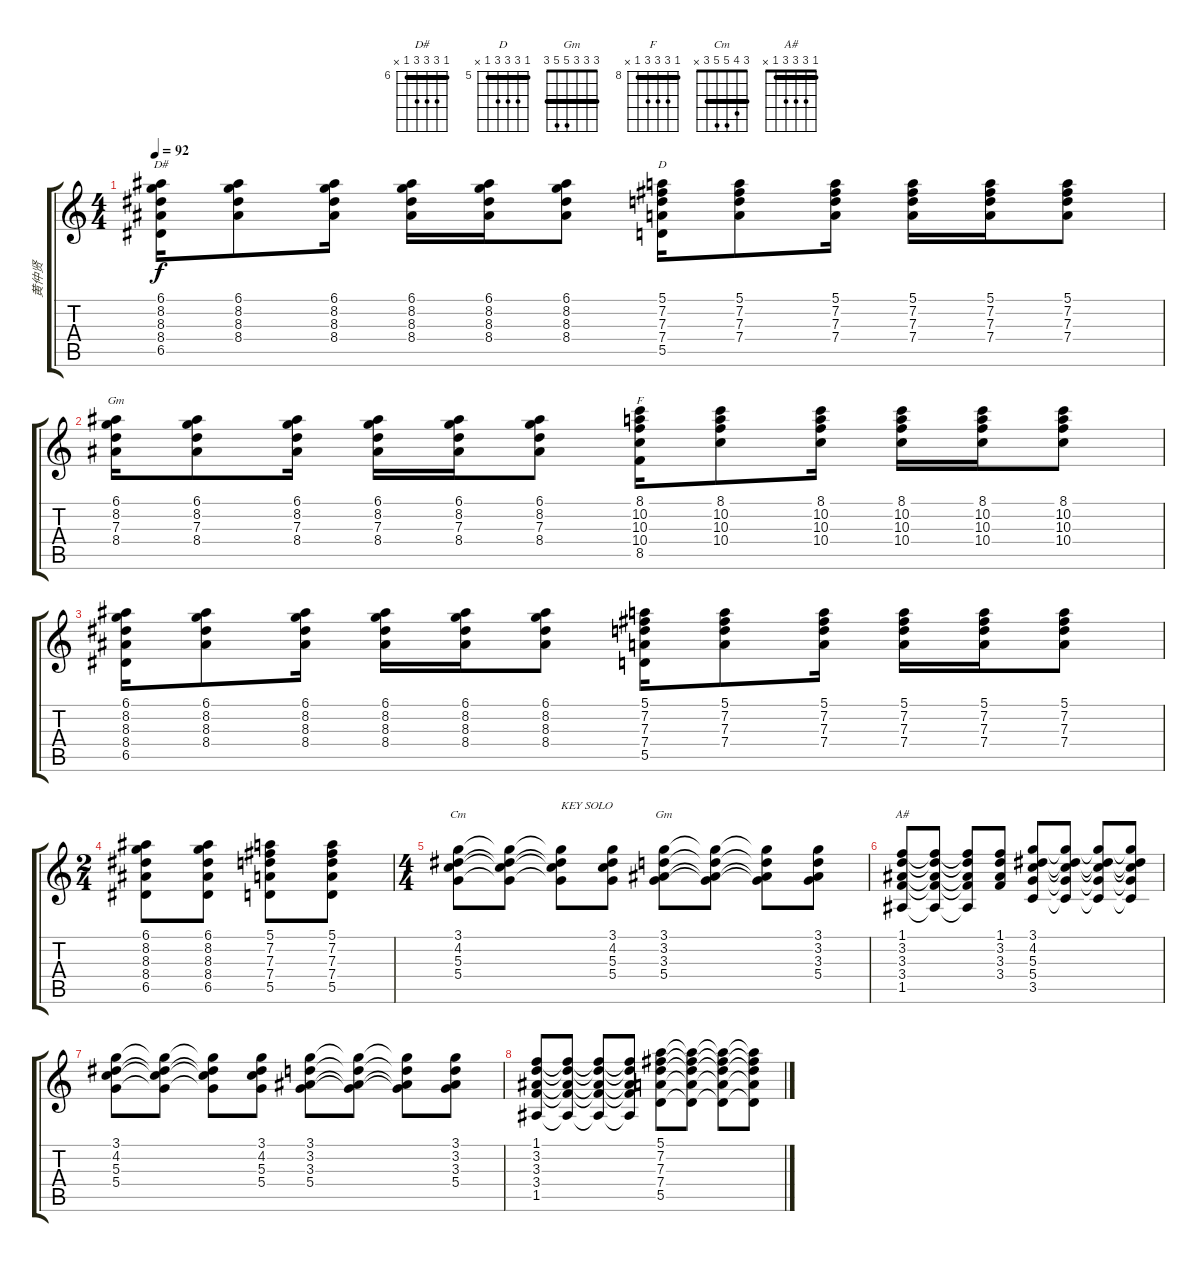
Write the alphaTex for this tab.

\track ("黄仲贤" "黄仲贤") {instrument overdrivenguitar}
\staff {score tabs}
\tuning (E4 B3 G3 D3 A2 E2) {hide}
\chord ("D#" 6 8 8 8 6 x) {firstfret 6 barre 6}
\chord ("D" 5 7 7 7 5 x) {firstfret 5 barre 5}
\chord ("Gm" 6 8 7 8 x 6) {firstfret 6 barre 6}
\chord ("F" 8 10 10 10 8 x) {firstfret 8 barre 8}
\chord ("Cm" 3 4 5 5 3 x) {barre 3}
\chord ("Gm" 3 3 3 5 5 3) {barre 3}
\chord ("A#" 1 3 3 3 1 x) {barre 1}
\ts (4 4)
\tempo 92
\clef g2
\ks c
(6.1 8.2 8.3 8.4 6.5).16{ch "D#" dy f} (6.1 8.2 8.3 8.4).8 (6.1 8.2 8.3 8.4).16 (6.1 8.2 8.3 8.4).16 (6.1 8.2 8.3 8.4).16 (6.1 8.2 8.3 8.4).8 (5.1 7.2 7.3 7.4 5.5).16{ch "D"} (5.1 7.2 7.3 7.4).8 (5.1 7.2 7.3 7.4).16 (5.1 7.2 7.3 7.4).16 (5.1 7.2 7.3 7.4).16 (5.1 7.2 7.3 7.4).8 |
(6.1 8.2 7.3 8.4).16{ch "Gm"} (6.1 8.2 7.3 8.4).8 (6.1 8.2 7.3 8.4).16 (6.1 8.2 7.3 8.4).16 (6.1 8.2 7.3 8.4).16 (6.1 8.2 7.3 8.4).8 (8.1 10.2 10.3 10.4 8.5).16{ch "F"} (8.1 10.2 10.3 10.4).8 (8.1 10.2 10.3 10.4).16 (8.1 10.2 10.3 10.4).16 (8.1 10.2 10.3 10.4).16 (8.1 10.2 10.3 10.4).8 |
(6.1 8.2 8.3 8.4 6.5).16 (6.1 8.2 8.3 8.4).8 (6.1 8.2 8.3 8.4).16 (6.1 8.2 8.3 8.4).16 (6.1 8.2 8.3 8.4).16 (6.1 8.2 8.3 8.4).8 (5.1 7.2 7.3 7.4 5.5).16 (5.1 7.2 7.3 7.4).8 (5.1 7.2 7.3 7.4).16 (5.1 7.2 7.3 7.4).16 (5.1 7.2 7.3 7.4).16 (5.1 7.2 7.3 7.4).8 |
\ts (2 4)
(6.1 8.2 8.3 8.4 6.5).8{instrument overdrivenguitar} (6.1 8.2 8.3 8.4 6.5).8 (5.1 7.2 7.3 7.4 5.5).8 (5.1 7.2 7.3 7.4 5.5).8 |
\ts (4 4)
(3.1 4.2 5.3 5.4).8{ch "Cm"} (3.1{t} 4.2{t} 5.3{t} 5.4{t}).8 (3.1{t} 4.2{t} 5.3{t} 5.4{t}).8{txt "KEY SOLO"} (3.1 4.2 5.3 5.4).8 (3.1 3.2 3.3 5.4).8{ch "Gm"} (3.1{t} 3.2{t} 3.3{t} 5.4{t}).8 (3.1{t} 3.2{t} 3.3{t} 5.4{t}).8 (3.1 3.2 3.3 5.4).8 |
(1.1 3.2 3.3 3.4 1.5).8{ch "A#"} (1.1{t} 3.2{t} 3.3{t} 3.4{t} 1.5{t}).8 (1.1{t} 3.2{t} 3.3{t} 3.4{t} 1.5{t}).8 (1.1 3.2 3.3 3.4).8 (3.1 4.2 5.3 5.4 3.5).8 (3.1{t} 4.2{t} 5.3{t} 5.4{t} 3.5{t}).8 (3.1{t} 4.2{t} 5.3{t} 5.4{t} 3.5{t}).8 (3.1{t} 4.2{t} 5.3{t} 5.4{t} 3.5{t}).8 |
(3.1 4.2 5.3 5.4).8 (3.1{t} 4.2{t} 5.3{t} 5.4{t}).8 (3.1{t} 4.2{t} 5.3{t} 5.4{t}).8 (3.1 4.2 5.3 5.4).8 (3.1 3.2 3.3 5.4).8 (3.1{t} 3.2{t} 3.3{t} 5.4{t}).8 (3.1{t} 3.2{t} 3.3{t} 5.4{t}).8 (3.1 3.2 3.3 5.4).8 |
(1.1 3.2 3.3 3.4 1.5).8 (1.1{t} 3.2{t} 3.3{t} 3.4{t} 1.5{t}).8 (1.1{t} 3.2{t} 3.3{t} 3.4{t} 1.5{t}).8 (1.1{t} 3.2{t} 3.3{t} 3.4{t} 1.5{t}).8 (5.1 7.2 7.3 7.4 5.5).8 (5.1{t} 7.2{t} 7.3{t} 7.4{t} 5.5{t}).8 (5.1{t} 7.2{t} 7.3{t} 7.4{t} 5.5{t}).8 (5.1{t} 7.2{t} 7.3{t} 7.4{t} 5.5{t}).8
